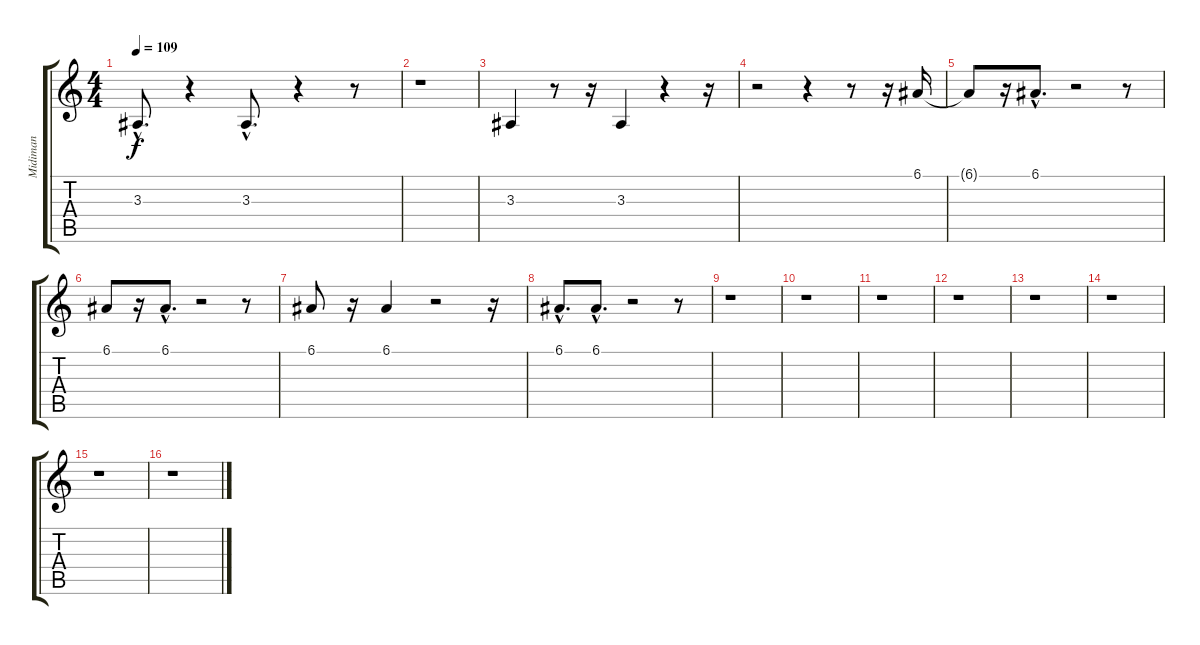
\track ("Midiman" "Midiman") {instrument pad4choir}
\staff {score tabs}
\tuning (E4 B3 G3 D3 A2 E2) {hide}
\ts (4 4)
\tempo 109
\clef g2
\ks c
3.3{hac}.8{d dy f} r.4 3.3{hac}.8{d} r.4 r.8 |
r.1 |
3.3.4 r.8 r.16 3.3.4 r.4 r.16 |
r.2 r.4 r.8 r.16 6.1.16 |
6.1{t}.8 r.16 6.1{hac}.8{d} r.2 r.8 |
6.1.8 r.16 6.1{hac}.8{d} r.2 r.8 |
6.1.8 r.16 6.1.4 r.2 r.16 |
6.1{hac}.8{d} 6.1{hac}.8{d} r.2 r.8 |
r.1 |
r.1 |
r.1 |
r.1 |
r.1 |
r.1 |
r.1 |
r.1
